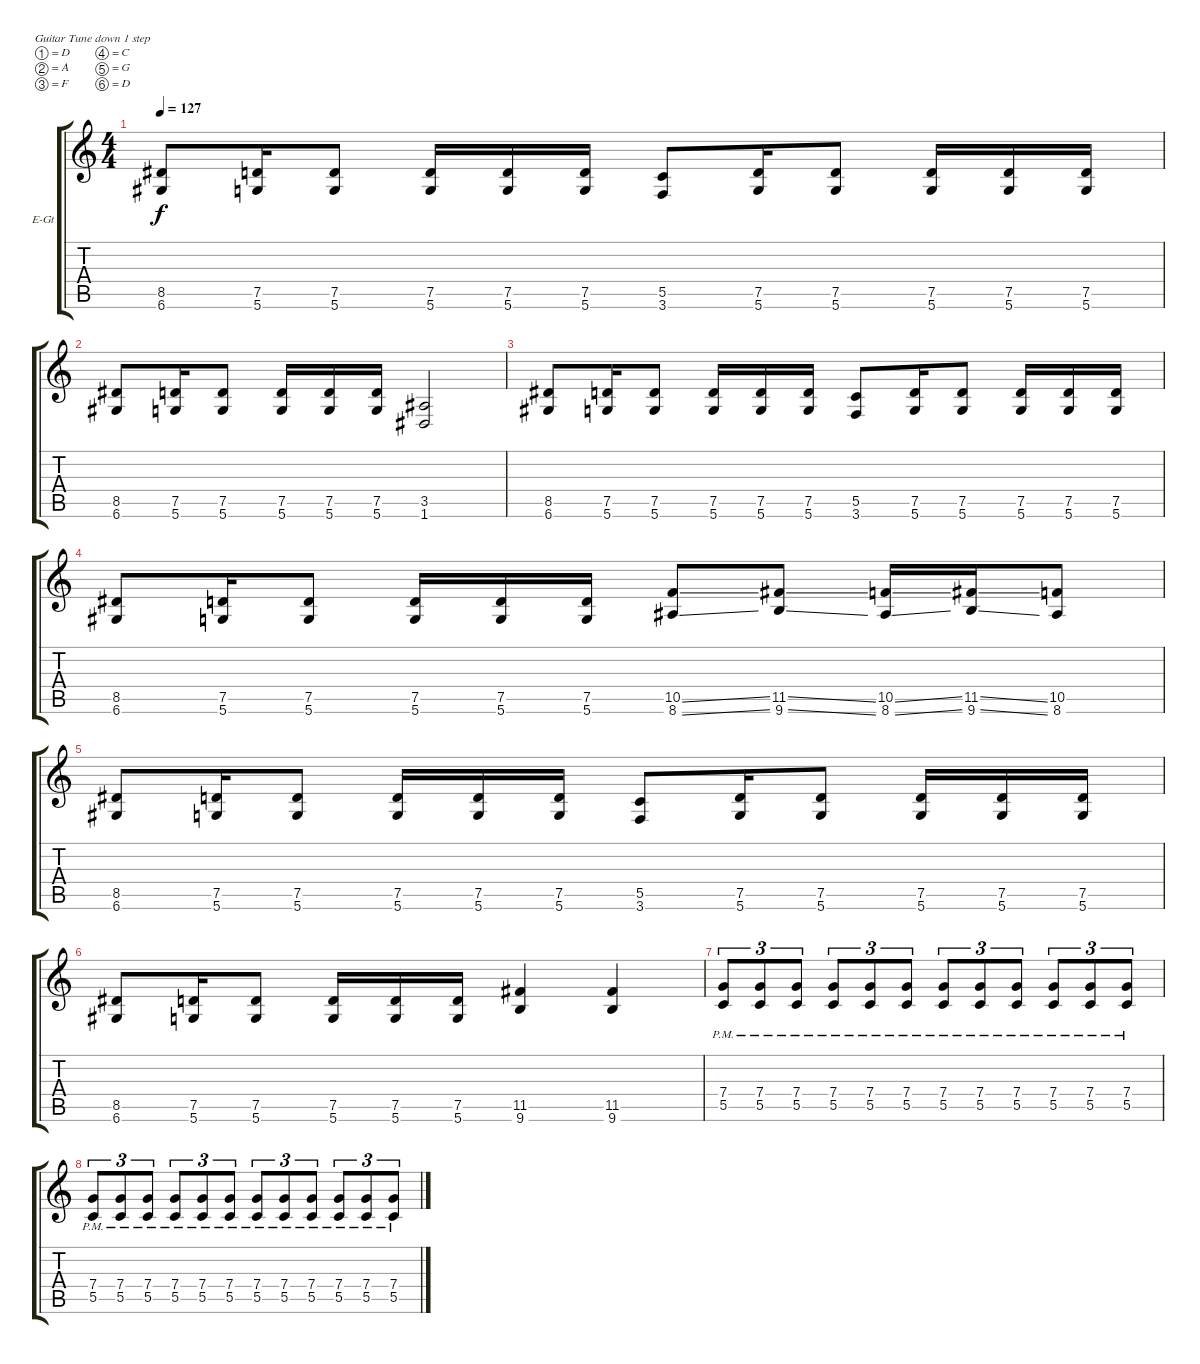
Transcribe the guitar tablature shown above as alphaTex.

\bracketExtendMode groupsimilarinstruments
\firstSystemTrackNameOrientation horizontal
\otherSystemsTrackNameOrientation horizontal
\track ("Solo guitar" "E-Gt") {instrument distortionguitar}
\staff {score tabs}
\tuning (D4 A3 F3 C3 G2 D2)
\ts (4 4)
\tempo 127
\clef g2
\ks c
(8.5 6.6).8{dy f} (7.5 5.6).16 (7.5 5.6).8 (7.5 5.6).16 (7.5 5.6).16 (7.5 5.6).16 (5.5 3.6).8 (7.5 5.6).16 (7.5 5.6).8 (7.5 5.6).16 (7.5 5.6).16 (7.5 5.6).16 |
(8.5 6.6).8 (7.5 5.6).16 (7.5 5.6).8 (7.5 5.6).16 (7.5 5.6).16 (7.5 5.6).16 (3.5 1.6).2 |
(8.5 6.6).8 (7.5 5.6).16 (7.5 5.6).8 (7.5 5.6).16 (7.5 5.6).16 (7.5 5.6).16 (5.5 3.6).8 (7.5 5.6).16 (7.5 5.6).8 (7.5 5.6).16 (7.5 5.6).16 (7.5 5.6).16 |
(8.5 6.6).8 (7.5 5.6).16 (7.5 5.6).8 (7.5 5.6).16 (7.5 5.6).16 (7.5 5.6).16 (10.5{ss} 8.6{ss}).8 (11.5{ss} 9.6{ss}).8 (10.5{ss} 8.6{ss}).16 (11.5{ss} 9.6{ss}).16 (10.5 8.6).8 |
(8.5 6.6).8 (7.5 5.6).16 (7.5 5.6).8 (7.5 5.6).16 (7.5 5.6).16 (7.5 5.6).16 (5.5 3.6).8 (7.5 5.6).16 (7.5 5.6).8 (7.5 5.6).16 (7.5 5.6).16 (7.5 5.6).16 |
(8.5 6.6).8 (7.5 5.6).16 (7.5 5.6).8 (7.5 5.6).16 (7.5 5.6).16 (7.5 5.6).16 (11.5 9.6).4 (11.5 9.6).4 |
(7.4{pm} 5.5{pm}).8{tu (3 2)} (7.4{pm} 5.5{pm}).8{tu (3 2)} (7.4{pm} 5.5{pm}).8{tu (3 2)} (7.4{pm} 5.5{pm}).8{tu (3 2)} (7.4{pm} 5.5{pm}).8{tu (3 2)} (7.4{pm} 5.5{pm}).8{tu (3 2)} (7.4{pm} 5.5{pm}).8{tu (3 2)} (7.4{pm} 5.5{pm}).8{tu (3 2)} (7.4{pm} 5.5{pm}).8{tu (3 2)} (7.4{pm} 5.5{pm}).8{tu (3 2)} (7.4{pm} 5.5{pm}).8{tu (3 2)} (7.4{pm} 5.5{pm}).8{tu (3 2)} |
(7.4{pm} 5.5{pm}).8{tu (3 2)} (7.4{pm} 5.5{pm}).8{tu (3 2)} (7.4{pm} 5.5{pm}).8{tu (3 2)} (7.4{pm} 5.5{pm}).8{tu (3 2)} (7.4{pm} 5.5{pm}).8{tu (3 2)} (7.4{pm} 5.5{pm}).8{tu (3 2)} (7.4{pm} 5.5{pm}).8{tu (3 2)} (7.4{pm} 5.5{pm}).8{tu (3 2)} (7.4{pm} 5.5{pm}).8{tu (3 2)} (7.4{pm} 5.5{pm}).8{tu (3 2)} (7.4{pm} 5.5{pm}).8{tu (3 2)} (7.4{pm} 5.5{pm}).8{tu (3 2)}
